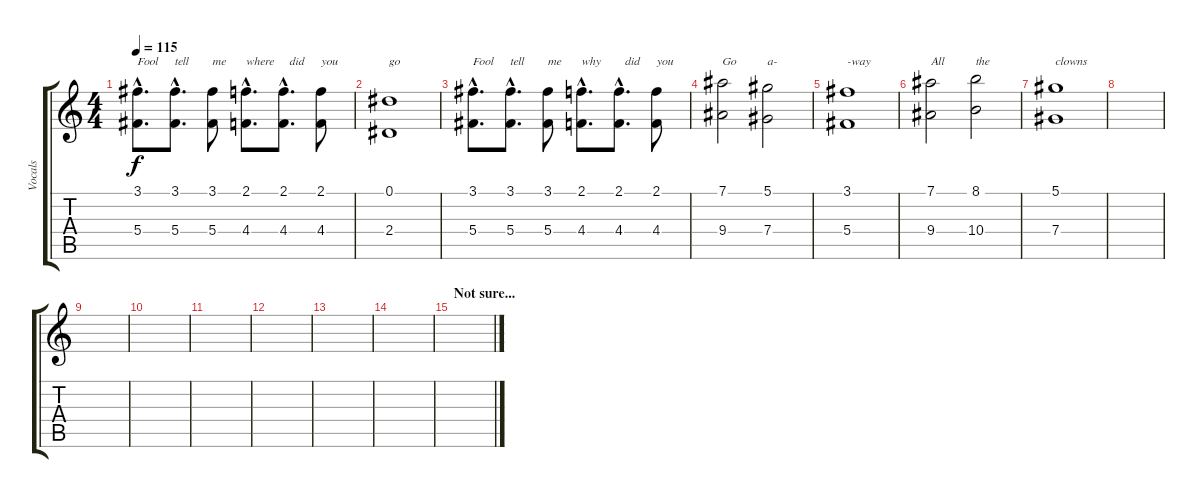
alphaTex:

\track ("Vocals" "Vocals") {instrument lead1square}
\staff {score tabs}
\tuning (Eb5 Bb4 Gb4 Db4 Ab3 Eb3) {hide}
\ts (4 4)
\tempo 115
\clef g2
\ks c
(3.1{hac} 5.4{hac}).8{d txt "Fool" dy f} (3.1{hac} 5.4{hac}).8{d txt "tell"} (3.1 5.4).8{txt "me"} (2.1{hac} 4.4{hac}).8{d txt "where"} (2.1{hac} 4.4{hac}).8{d txt "  did"} (2.1 4.4).8{txt "you"} |
(0.1 2.4).1{txt "go"} |
(3.1{hac} 5.4{hac}).8{d txt "Fool"} (3.1{hac} 5.4{hac}).8{d txt "tell"} (3.1 5.4).8{txt "me"} (2.1{hac} 4.4{hac}).8{d txt "why"} (2.1{hac} 4.4{hac}).8{d txt "  did"} (2.1 4.4).8{txt "you"} |
(7.1 9.4).2{txt "Go"} (5.1 7.4).2{txt "a-"} |
(3.1 5.4).1{txt "-way"} |
(7.1 9.4).2{txt "All"} (8.1 10.4).2{txt "the"} |
(5.1 7.4).1{txt "clowns"} |
|
|
|
|
|
|
|
\section ("" "Not sure...")
